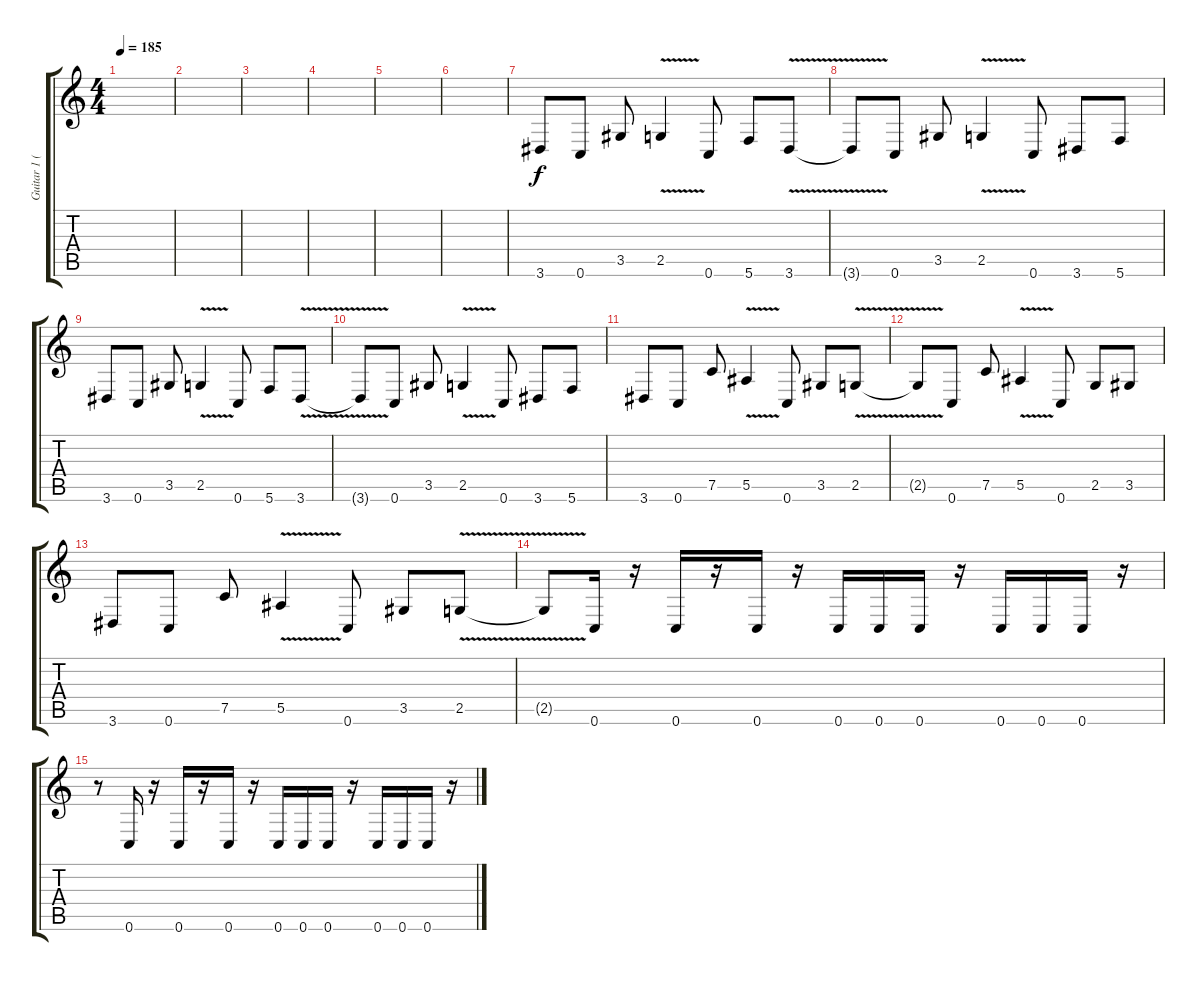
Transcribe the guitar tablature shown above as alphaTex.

\track ("Guitar 1 (Lead)" "Guitar 1 (") {instrument distortionguitar}
\staff {score tabs}
\tuning (C4 G3 Eb3 Bb2 F2 C2) {hide}
\ts (4 4)
\tempo 185
\clef g2
\ks c
|
|
|
|
|
|
3.6.8{balance 2} 0.6.8 3.5.8 2.5{v}.4 0.6.8 5.6.8 3.6{v}.8 |
3.6{t}.8 0.6.8 3.5.8 2.5{v}.4 0.6.8 3.6.8 5.6.8 |
3.6.8 0.6.8 3.5.8 2.5{v}.4 0.6.8 5.6.8 3.6{v}.8 |
3.6{t}.8 0.6.8 3.5.8 2.5{v}.4 0.6.8 3.6.8 5.6.8 |
3.6.8 0.6.8 7.5.8 5.5{v}.4 0.6.8 3.5.8 2.5{v}.8 |
2.5{t}.8 0.6.8 7.5.8 5.5{v}.4 0.6.8 2.5.8 3.5.8 |
3.6.8 0.6.8 7.5.8 5.5{v}.4 0.6.8 3.5.8 2.5{v}.8 |
2.5{t}.8 0.6.16 r.16 0.6.16 r.16 0.6.16 r.16 0.6.16 0.6.16 0.6.16 r.16 0.6.16 0.6.16 0.6.16 r.16 |
r.8 0.6.16 r.16 0.6.16 r.16 0.6.16 r.16 0.6.16 0.6.16 0.6.16 r.16 0.6.16 0.6.16 0.6.16 r.16
